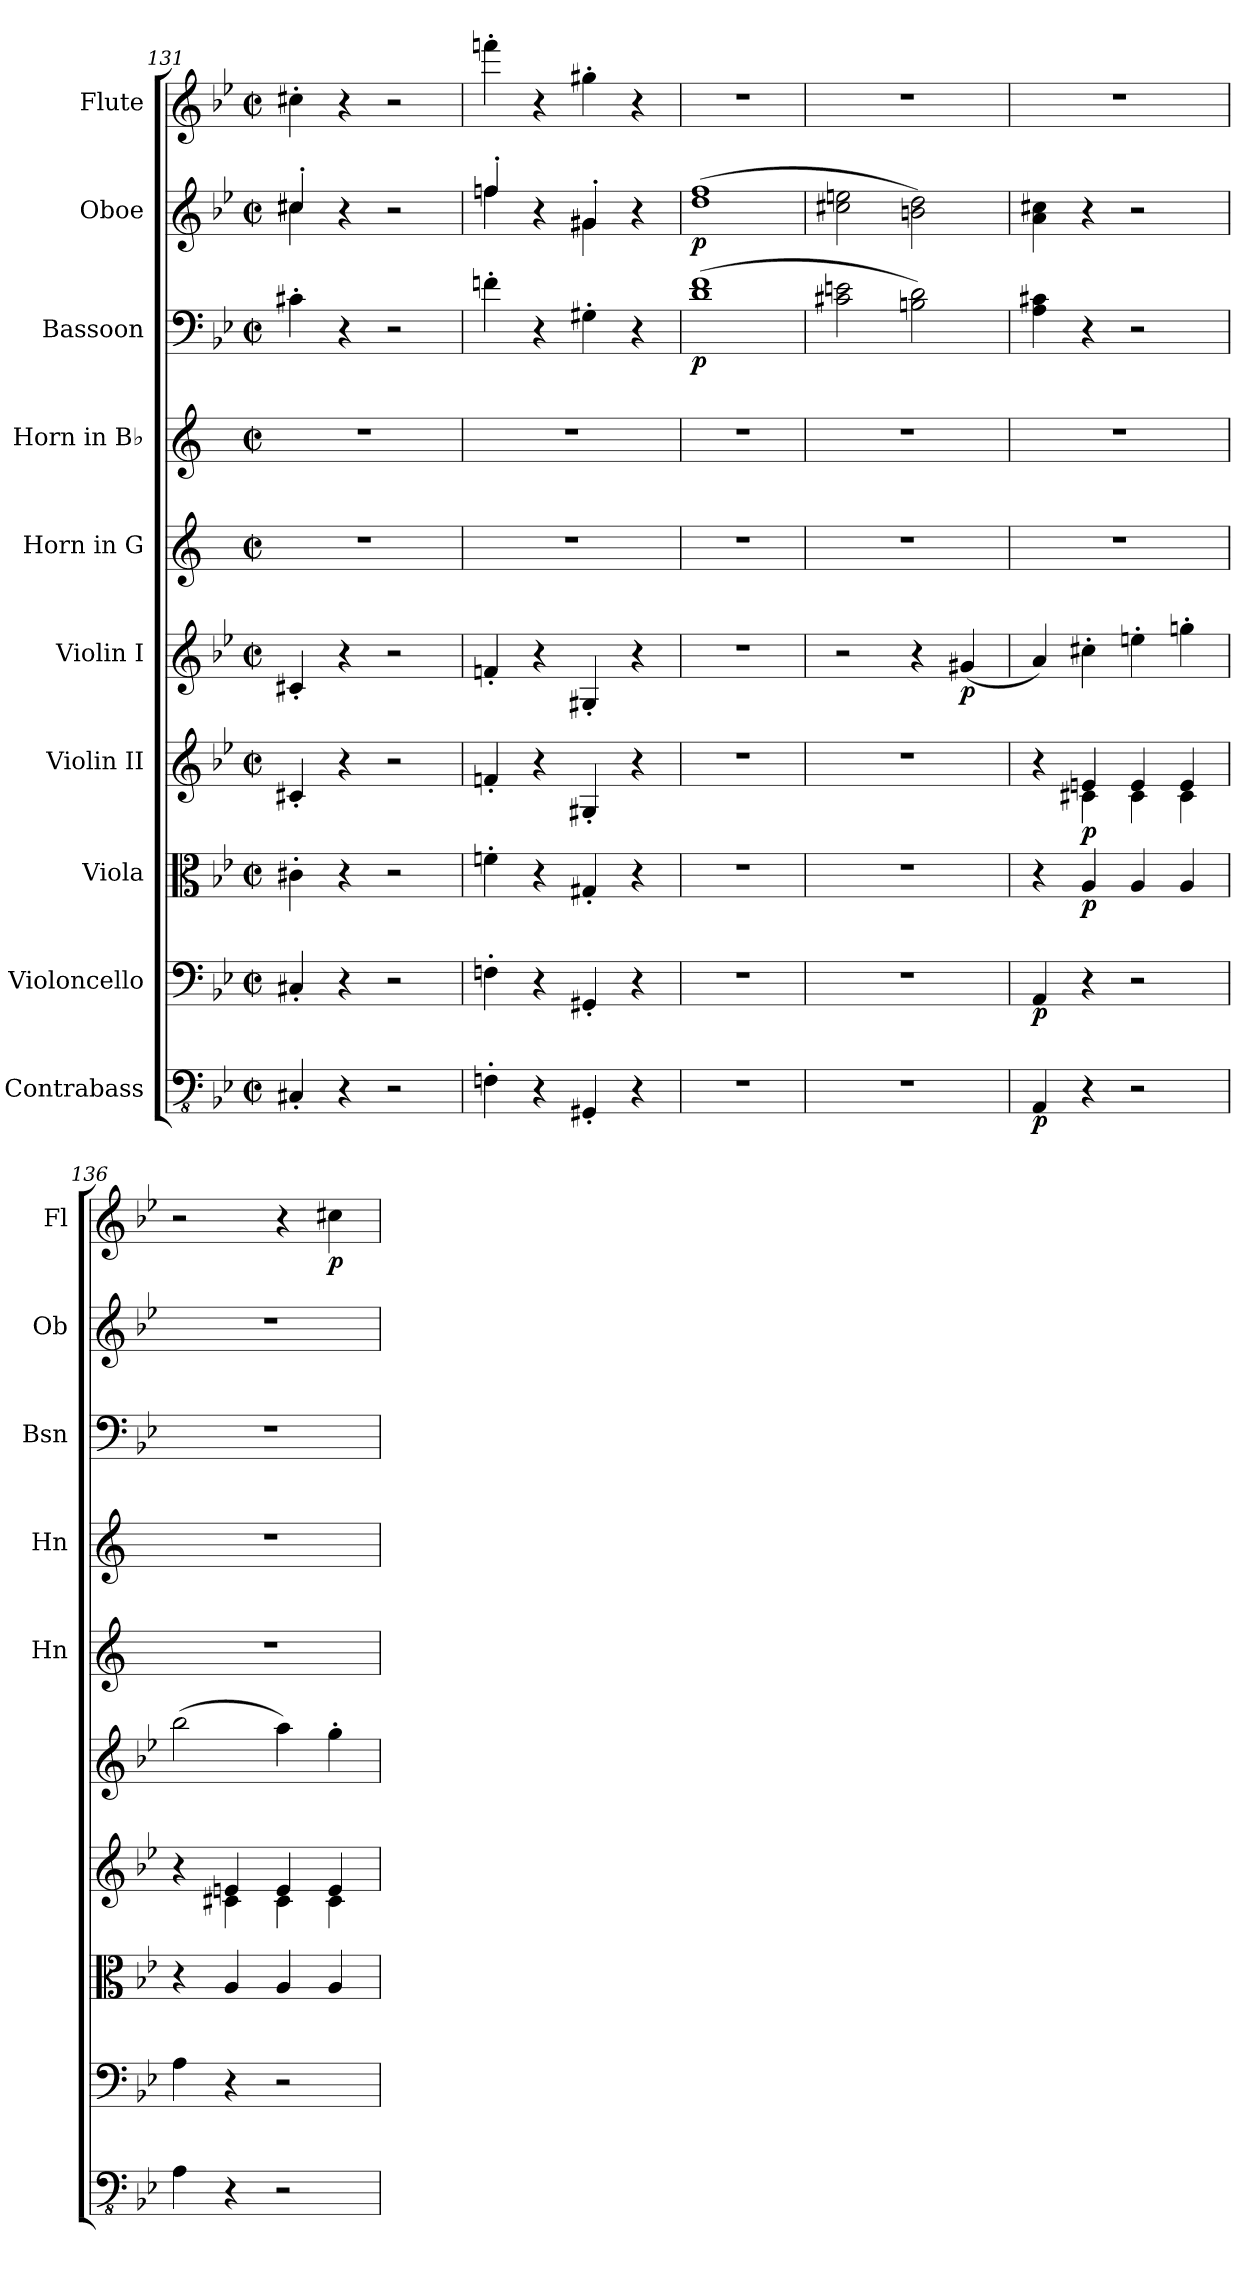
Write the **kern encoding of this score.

**kern	**dynam	**kern	**dynam	**kern	**dynam	**kern	**dynam	**kern	**dynam	**kern	**kern	**kern	**dynam	**kern	**dynam	**kern	**dynam
*part10	*part10	*part9	*part9	*part8	*part8	*part7	*part7	*part6	*part6	*part5	*part4	*part3	*part3	*part2	*part2	*part1	*part1
*staff10	*staff10	*staff9	*staff9	*staff8	*staff8	*staff7	*staff7	*staff6	*staff6	*staff5	*staff4	*staff3	*staff3	*staff2	*staff2	*staff1	*staff1
*I"Contrabass	*	*I"Violoncello	*	*I"Viola	*	*I"Violin II	*	*I"Violin I	*	*I"Horn in G	*I"Horn in B♭	*I"Bassoon	*	*I"Oboe	*	*I"Flute	*
*	*	*	*	*	*	*	*	*	*	*I'Hn	*I'Hn	*I'Bsn	*	*I'Ob	*	*I'Fl	*
*clefFv4	*	*clefF4	*	*clefC3	*	*clefG2	*	*clefG2	*	*clefG2	*clefG2	*clefF4	*	*clefG2	*	*clefG2	*
*	*	*	*	*	*	*	*	*	*	*ITrd3c5	*ITrd1c2	*	*	*	*	*	*
*k[b-e-]	*	*k[b-e-]	*	*k[b-e-]	*	*k[b-e-]	*	*k[b-e-]	*	*k[f#]	*k[b-e-]	*k[b-e-]	*	*k[b-e-]	*	*k[b-e-]	*
*M2/2	*	*M2/2	*	*M2/2	*	*M2/2	*	*M2/2	*	*M2/2	*M2/2	*M2/2	*	*M2/2	*	*M2/2	*
*met(c|)	*	*met(c|)	*	*met(c|)	*	*met(c|)	*	*met(c|)	*	*met(c|)	*met(c|)	*met(c|)	*	*met(c|)	*	*met(c|)	*
=131	=131	=131	=131	=131	=131	=131	=131	=131	=131	=131	=131	=131	=131	=131	=131	=131	=131
*	*	*	*	*	*	*	*	*	*	*	*	*	*	*^	*	*	*
4CC#X'/	.	4C#X'/	.	4c#X'\	.	4c#X'/	.	4c#X'/	.	1r	1r	4c#X'\	.	4cc#X'/	4cc#\	.	4cc#X'\	.
4r	.	4r	.	4r	.	4r	.	4r	.	.	.	4r	.	4r	4rffyy	.	4r	.
2r	.	2r	.	2r	.	2r	.	2r	.	.	.	2r	.	2r	2rffyy	.	2r	.
=132	=132	=132	=132	=132	=132	=132	=132	=132	=132	=132	=132	=132	=132	=132	=132	=132	=132	=132
4FFn'\	.	4Fn'\	.	4fn'\	.	4fn'/	.	4fn'/	.	1r	1r	4fn'\	.	4ffn'/	4ff\	.	4fffn'\	.
4r	.	4r	.	4r	.	4r	.	4r	.	.	.	4r	.	4r	4rffyy	.	4r	.
4GGG#X'/	.	4GG#X'/	.	4G#X'/	.	4G#X'/	.	4G#X'/	.	.	.	4G#X'\	.	4g#X'/	4g#\	.	4gg#X'\	.
4r	.	4r	.	4r	.	4r	.	4r	.	.	.	4r	.	4r	4rffyy	.	4r	.
=133	=133	=133	=133	=133	=133	=133	=133	=133	=133	=133	=133	=133	=133	=133	=133	=133	=133	=133
!	!	!	!	!	!	!	!	!	!	!	!	!	!LO:DY:b	!	!	!LO:DY:b	!	!
*	*	*	*	*	*	*	*	*	*	*	*	*	*	*v	*v	*	*	*
1r	.	1r	.	1r	.	1r	.	1r	.	1r	1r	(>1d 1f	p	(>1dd 1ff	p	1r	.
=134	=134	=134	=134	=134	=134	=134	=134	=134	=134	=134	=134	=134	=134	=134	=134	=134	=134
1r	.	1r	.	1r	.	1r	.	2r	.	1r	1r	2c#X\ 2en\	.	2cc#X\ 2een\	.	1r	.
.	.	.	.	.	.	.	.	4r	.	.	.	2Bn\ 2d\)	.	2bn\ 2dd\)	.	.	.
!	!	!	!	!	!	!	!	!	!LO:DY:b	!	!	!	!	!	!	!	!
.	.	.	.	.	.	.	.	(<4g#X/	p	.	.	.	.	.	.	.	.
=135	=135	=135	=135	=135	=135	=135	=135	=135	=135	=135	=135	=135	=135	=135	=135	=135	=135
*	*	*	*	*	*	*^	*	*	*	*	*	*	*	*	*	*	*
!	!LO:DY:b	!	!LO:DY:b	!	!	!	!	!	!	!	!	!	!	!	!	!	!	!
4AAA/	p	4AA/	p	4r	.	4r	4rffyy	.	4a/)	.	1r	1r	4A\ 4c#X\	.	4a\ 4cc#X\	.	1r	.
!	!	!	!	!	!LO:DY:b	!	!	!LO:DY:b	!	!	!	!	!	!	!	!	!	!
4r	.	4r	.	4A/	p	4en/	4c#X\	p	4cc#X'\	.	.	.	4r	.	4r	.	.	.
2r	.	2r	.	4A/	.	4e/	4c#\	.	4een'\	.	.	.	2r	.	2r	.	.	.
.	.	.	.	4A/	.	4e/	4c#\	.	4ggn'\	.	.	.	.	.	.	.	.	.
=136	=136	=136	=136	=136	=136	=136	=136	=136	=136	=136	=136	=136	=136	=136	=136	=136	=136	=136
4AA\	.	4A\	.	4r	.	4r	4rffyy	.	(>2bb-\	.	1r	1r	1r	.	1r	.	2r	.
4r	.	4r	.	4A/	.	4en/	4c#X\	.	.	.	.	.	.	.	.	.	.	.
2r	.	2r	.	4A/	.	4e/	4c#\	.	4aa\)	.	.	.	.	.	.	.	4r	.
!	!	!	!	!	!	!	!	!	!	!	!	!	!	!	!	!	!	!LO:DY:b
.	.	.	.	4A/	.	4e/	4c#\	.	4gg'\	.	.	.	.	.	.	.	4cc#X\	p
*	*	*	*	*	*	*v	*v	*	*	*	*	*	*	*	*	*	*	*
=	=	=	=	=	=	=	=	=	=	=	=	=	=	=	=	=	=
*-	*-	*-	*-	*-	*-	*-	*-	*-	*-	*-	*-	*-	*-	*-	*-	*-	*-
